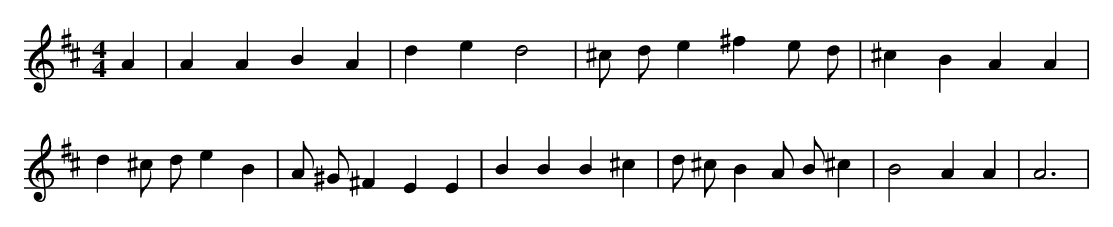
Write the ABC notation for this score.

X:1
M:4/4
L:1/8
K:D
A2 | A2 A2 B2 A2 | d2 e2 d4 | ^c d e2 ^f2 e d | ^c2 B2 A2 A2 | d2 ^c d e2 B2 | A ^G ^F2 E2 E2 | B2 B2 B2 ^c2 | d ^c B2 A B ^c2 | B4 A2 A2 | A6 |
